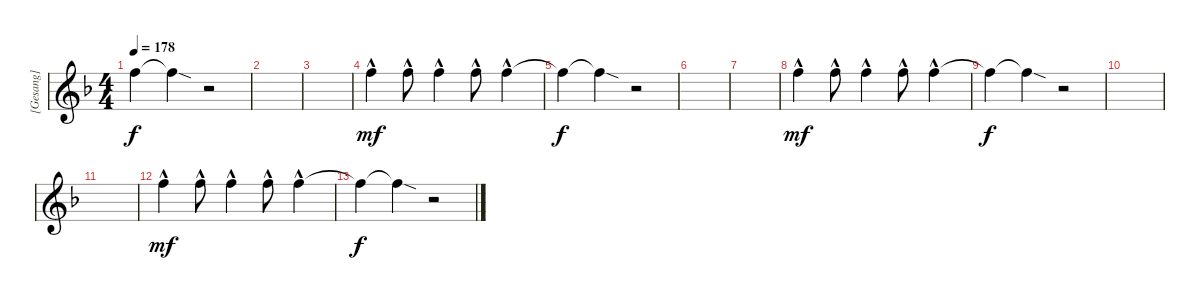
\track ("[Gesang]" "[Gesang]") {instrument altosax}
\staff {score}
\tuning (E4 B3 G3 D3 A2 E2) {hide}
\ts (4 4)
\tempo 178
\clef g2
\ks dminor
13.1{t}.4{dy f} 13.1{sod t}.4 r.2 |
|
|
13.1{hac}.4{dy mf} 13.1{hac}.8 13.1{hac}.4 13.1{hac}.8 13.1{hac}.4 |
13.1{t}.4{dy f} 13.1{sod t}.4 r.2 |
|
|
13.1{hac}.4{dy mf} 13.1{hac}.8 13.1{hac}.4 13.1{hac}.8 13.1{hac}.4 |
13.1{t}.4{dy f} 13.1{sod t}.4 r.2 |
|
|
13.1{hac}.4{dy mf} 13.1{hac}.8 13.1{hac}.4 13.1{hac}.8 13.1{hac}.4 |
13.1{t}.4{dy f} 13.1{sod t}.4 r.2
